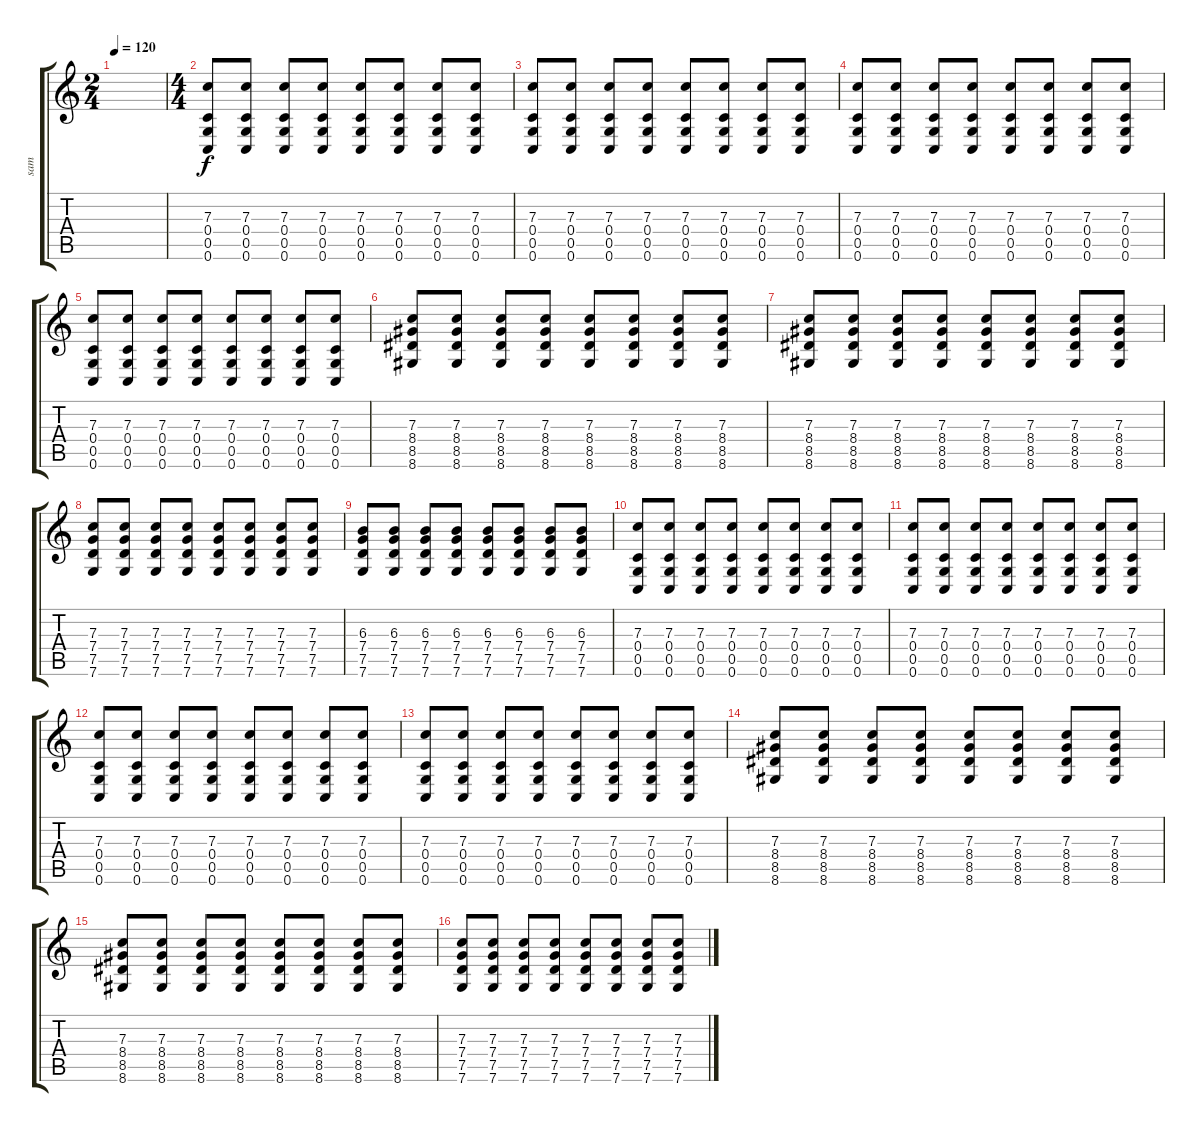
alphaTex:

\track ("sam" "sam") {instrument distortionguitar}
\staff {score tabs}
\tuning (D4 A3 F3 C3 G2 C2) {hide}
\ts (2 4)
\tempo 120
\clef g2
\ks c
|
\ts (4 4)
(7.3 0.4 0.5 0.6).8{instrument distortionguitar} (7.3 0.4 0.5 0.6).8 (7.3 0.4 0.5 0.6).8 (7.3 0.4 0.5 0.6).8 (7.3 0.4 0.5 0.6).8 (7.3 0.4 0.5 0.6).8 (7.3 0.4 0.5 0.6).8 (7.3 0.4 0.5 0.6).8 |
(7.3 0.4 0.5 0.6).8{instrument distortionguitar} (7.3 0.4 0.5 0.6).8 (7.3 0.4 0.5 0.6).8 (7.3 0.4 0.5 0.6).8 (7.3 0.4 0.5 0.6).8 (7.3 0.4 0.5 0.6).8 (7.3 0.4 0.5 0.6).8 (7.3 0.4 0.5 0.6).8 |
(7.3 0.4 0.5 0.6).8{instrument distortionguitar} (7.3 0.4 0.5 0.6).8 (7.3 0.4 0.5 0.6).8 (7.3 0.4 0.5 0.6).8 (7.3 0.4 0.5 0.6).8 (7.3 0.4 0.5 0.6).8 (7.3 0.4 0.5 0.6).8 (7.3 0.4 0.5 0.6).8 |
(7.3 0.4 0.5 0.6).8{instrument distortionguitar} (7.3 0.4 0.5 0.6).8 (7.3 0.4 0.5 0.6).8 (7.3 0.4 0.5 0.6).8 (7.3 0.4 0.5 0.6).8 (7.3 0.4 0.5 0.6).8 (7.3 0.4 0.5 0.6).8 (7.3 0.4 0.5 0.6).8 |
(7.3 8.4 8.5 8.6).8 (7.3 8.4 8.5 8.6).8 (7.3 8.4 8.5 8.6).8 (7.3 8.4 8.5 8.6).8 (7.3 8.4 8.5 8.6).8 (7.3 8.4 8.5 8.6).8 (7.3 8.4 8.5 8.6).8 (7.3 8.4 8.5 8.6).8 |
(7.3 8.4 8.5 8.6).8 (7.3 8.4 8.5 8.6).8 (7.3 8.4 8.5 8.6).8 (7.3 8.4 8.5 8.6).8 (7.3 8.4 8.5 8.6).8 (7.3 8.4 8.5 8.6).8 (7.3 8.4 8.5 8.6).8 (7.3 8.4 8.5 8.6).8 |
(7.3 7.4 7.5 7.6).8 (7.3 7.4 7.5 7.6).8 (7.3 7.4 7.5 7.6).8 (7.3 7.4 7.5 7.6).8 (7.3 7.4 7.5 7.6).8 (7.3 7.4 7.5 7.6).8 (7.3 7.4 7.5 7.6).8 (7.3 7.4 7.5 7.6).8 |
(6.3 7.4 7.5 7.6).8 (6.3 7.4 7.5 7.6).8 (6.3 7.4 7.5 7.6).8 (6.3 7.4 7.5 7.6).8 (6.3 7.4 7.5 7.6).8 (6.3 7.4 7.5 7.6).8 (6.3 7.4 7.5 7.6).8 (6.3 7.4 7.5 7.6).8 |
(7.3 0.4 0.5 0.6).8{instrument distortionguitar} (7.3 0.4 0.5 0.6).8 (7.3 0.4 0.5 0.6).8 (7.3 0.4 0.5 0.6).8 (7.3 0.4 0.5 0.6).8 (7.3 0.4 0.5 0.6).8 (7.3 0.4 0.5 0.6).8 (7.3 0.4 0.5 0.6).8 |
(7.3 0.4 0.5 0.6).8{instrument distortionguitar} (7.3 0.4 0.5 0.6).8 (7.3 0.4 0.5 0.6).8 (7.3 0.4 0.5 0.6).8 (7.3 0.4 0.5 0.6).8 (7.3 0.4 0.5 0.6).8 (7.3 0.4 0.5 0.6).8 (7.3 0.4 0.5 0.6).8 |
(7.3 0.4 0.5 0.6).8{instrument distortionguitar} (7.3 0.4 0.5 0.6).8 (7.3 0.4 0.5 0.6).8 (7.3 0.4 0.5 0.6).8 (7.3 0.4 0.5 0.6).8 (7.3 0.4 0.5 0.6).8 (7.3 0.4 0.5 0.6).8 (7.3 0.4 0.5 0.6).8 |
(7.3 0.4 0.5 0.6).8{instrument distortionguitar} (7.3 0.4 0.5 0.6).8 (7.3 0.4 0.5 0.6).8 (7.3 0.4 0.5 0.6).8 (7.3 0.4 0.5 0.6).8 (7.3 0.4 0.5 0.6).8 (7.3 0.4 0.5 0.6).8 (7.3 0.4 0.5 0.6).8 |
(7.3 8.4 8.5 8.6).8 (7.3 8.4 8.5 8.6).8 (7.3 8.4 8.5 8.6).8 (7.3 8.4 8.5 8.6).8 (7.3 8.4 8.5 8.6).8 (7.3 8.4 8.5 8.6).8 (7.3 8.4 8.5 8.6).8 (7.3 8.4 8.5 8.6).8 |
(7.3 8.4 8.5 8.6).8 (7.3 8.4 8.5 8.6).8 (7.3 8.4 8.5 8.6).8 (7.3 8.4 8.5 8.6).8 (7.3 8.4 8.5 8.6).8 (7.3 8.4 8.5 8.6).8 (7.3 8.4 8.5 8.6).8 (7.3 8.4 8.5 8.6).8 |
(7.3 7.4 7.5 7.6).8 (7.3 7.4 7.5 7.6).8 (7.3 7.4 7.5 7.6).8 (7.3 7.4 7.5 7.6).8 (7.3 7.4 7.5 7.6).8 (7.3 7.4 7.5 7.6).8 (7.3 7.4 7.5 7.6).8 (7.3 7.4 7.5 7.6).8
